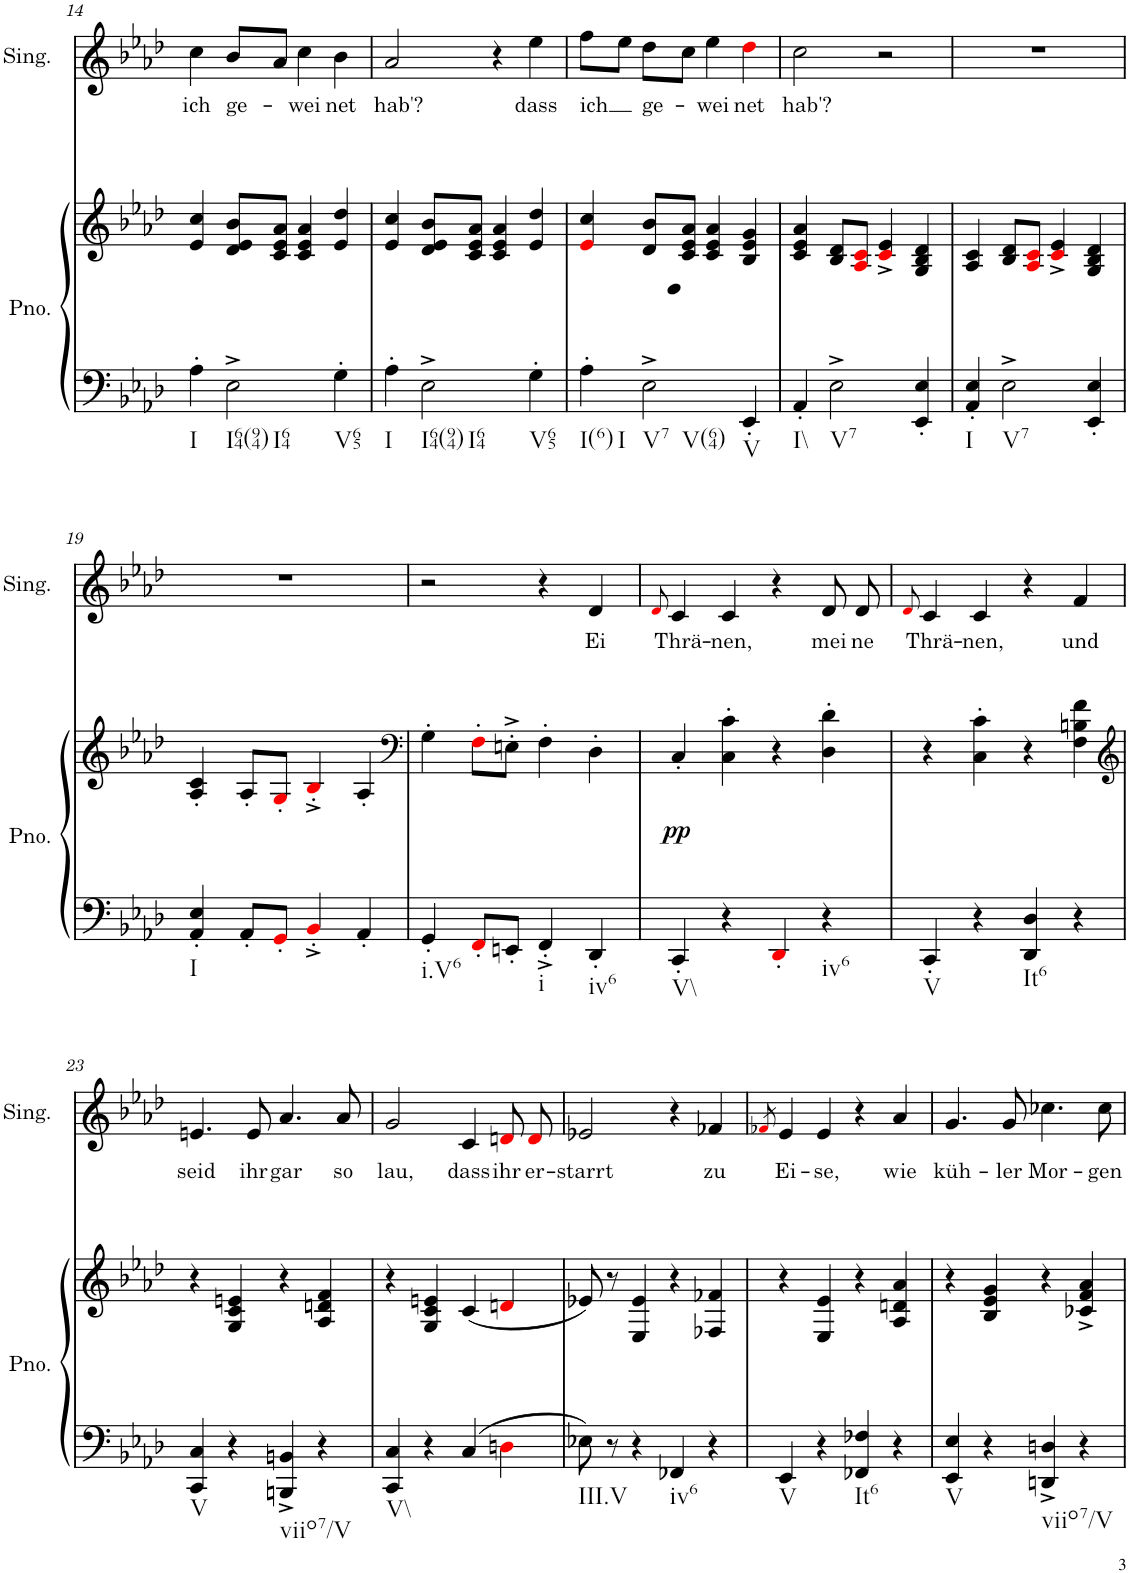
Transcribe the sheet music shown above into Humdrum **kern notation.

**kern	**kern	**dynam	**kern	**text
*part2	*part2	*part2	*part1	*part1
*staff3	*staff2	*staff2/3	*staff1	*staff1
*I"Pianoforte	*	*	*I"Singstimme	*
*I'Pno.	*	*	*I'Sing.	*
!!LO:PB:g=z
*clefF4	*clefG2	*	*clefG2	*
*k[b-e-a-d-]	*k[b-e-a-d-]	*	*k[b-e-a-d-]	*
*M2/2	*M2/2	*	*M2/2	*
*met(c|)	*met(c|)	*	*met(c|)	*
=14	=14	=14	=14	=14
!LO:TX:b:t=I	!	!	!	!
!	!	!	!	!LO:LY:b
4A-'\	4e-/ 4cc/	.	4cc\	-ich
!LO:TX:b:t=I64(94)	!	!	!	!
!LO:TX:b:t=I64	!	!	!	!
!	!	!	!	!LO:LY:b
2E-^\	8d-/ 8e-/ 8b-/L	.	8b-/L	ge-
.	8c/ 8e-/ 8a-/J	.	8a-/J	.
!	!	!	!	!LO:LY:b
.	4c/ 4e-/ 4a-/	.	4cc\	wei-
!LO:TX:b:t=V65	!	!	!	!
!	!	!	!	!LO:LY:b
4G'\	4e-/ 4dd-/	.	4b-\	-net
=15	=15	=15	=15	=15
!LO:TX:b:t=I	!	!	!	!
!	!	!	!	!LO:LY:b
4A-'\	4e-/ 4cc/	.	2a-/	hab'?
!LO:TX:b:t=I64(94)	!	!	!	!
!LO:TX:b:t=I64	!	!	!	!
2E-^\	8d-/ 8e-/ 8b-/L	.	.	.
.	8c/ 8e-/ 8a-/J	.	.	.
.	4c/ 4e-/ 4a-/	.	4r	.
!LO:TX:b:t=V65	!	!	!	!
!	!	!	!	!LO:LY:b
4G'\	4e-/ 4dd-/	.	4ee-\	dass
=16	=16	=16	=16	=16
!LO:TX:b:t=I(6)	!	!	!	!
!LO:TX:b:t=I	!	!	!	!
!	!	!	!	!LO:LY:b
4A-'\	4e-i/ 4cc/	.	8ff\L	ich
.	.	.	8ee-\J	.
!LO:TX:b:t=V7	!	!	!	!
!LO:TX:b:t=V(64)	!	!	!	!
!	!	!	!	!LO:LY:b
2E-^\	8d-/ 8e-/ 8b-/L	.	8dd-\L	ge-
.	8c/ 8e-/ 8a-/J	.	8cc\J	.
!	!	!	!	!LO:LY:b
.	4c/ 4e-/ 4a-/	.	4ee-\	-wei-
!LO:TX:b:t=V	!	!	!	!
!	!	!	!	!LO:LY:b
4EE-'/	4B-/ 4e-/ 4g/	.	4dd-i\	-net
=17	=17	=17	=17	=17
!LO:TX:b:t=I\\	!	!	!	!
!	!	!	!	!LO:LY:b
4AA-'/	4c/ 4e-/ 4a-/	.	2cc\	hab'?
!LO:TX:b:t=V7	!	!	!	!
2E-^\	8B-/ 8d-/L	.	.	.
.	8A-i/ 8ci/J	.	.	.
.	4ci/^ 4e-/^	.	2r	.
4EE-/' 4E-/'	4G/ 4B-/ 4d-/	.	.	.
=18	=18	=18	=18	=18
!LO:TX:b:t=I	!	!	!	!
4AA-/' 4E-/'	4A-/ 4c/	.	1r	.
!LO:TX:b:t=V7	!	!	!	!
2E-^\	8B-/ 8d-/L	.	.	.
.	8A-i/ 8ci/J	.	.	.
.	4ci/^ 4e-/^	.	.	.
4EE-/' 4E-/'	4G/ 4B-/ 4d-/	.	.	.
!!LO:LB:g=z
=19	=19	=19	=19	=19
!LO:TX:b:t=I	!	!	!	!
4AA-/' 4E-/'	4A-/' 4c/'	.	1r	.
8AA-'/L	8A-'/L	.	.	.
8GG'i/J	8G'i/J	.	.	.
4BB-'^i/	4B-'^i/	.	.	.
4AA-'/	4A-'/	.	.	.
=20	=20	=20	=20	=20
*	*clefF4	*	*	*
!LO:TX:b:t=i.V6	!	!	!	!
4GG'/	4G'\	.	2r	.
8FF'i/L	8F'i\L	.	.	.
8EEn'/J	8En'^\J	.	.	.
!LO:TX:b:t=i	!	!	!	!
4FF'^/	4F'\	.	4r	.
!LO:TX:b:t=iv6	!	!	!	!
!	!	!	!	!LO:LY:b
4DD-'/	4D-'\	.	4d-/	Ei
=21	=21	=21	=21	=21
.	.	.	8qd-i/	.
!LO:TX:b:t=V\\	!	!	!	!
!	!	!LO:DY:b	!	!LO:LY:b
4CC'/	4C'/	pp	4c/	Thrä-
!	!	!	!	!LO:LY:b
4r	4C\' 4c\'	.	4c/	-nen,
4DD-'i/	4r	.	4r	.
!LO:TX:b:t=iv6	!	!	!	!
!	!	!	!	!LO:LY:b
4r	4D-\' 4d-\'	.	8d-/	mei-
!	!	!	!	!LO:LY:b
.	.	.	8d-/	-ne
=22	=22	=22	=22	=22
.	.	.	8qd-i/	.
!LO:TX:b:t=V	!	!	!	!
!	!	!	!	!LO:LY:b
4CC'/	4r	.	4c/	Thrä-
!	!	!	!	!LO:LY:b
4r	4C\' 4c\'	.	4c/	-nen,
!LO:TX:b:t=It6	!	!	!	!
4DD-/ 4D-/	4r	.	4r	.
!	!	!	!	!LO:LY:b
4r	4F\ 4Bn\ 4f\	.	4f/	und
!!LO:LB:g=z
=23	=23	=23	=23	=23
*	*clefG2	*	*	*
!LO:TX:b:t=V	!	!	!	!
!	!	!	!	!LO:LY:b
4CC/ 4C/	4r	.	4.en/	seid
4r	4G/ 4c/ 4en/	.	.	.
!	!	!	!	!LO:LY:b
.	.	.	8e/	ihr
!LO:TX:b:t=viio7/V	!	!	!	!
!	!	!	!	!LO:LY:b
4BBBn/^ 4BBn/^	4r	.	4.a-/	gar
4r	4A-/ 4dn/ 4f/	.	.	.
!	!	!	!	!LO:LY:b
.	.	.	8a-/	so
=24	=24	=24	=24	=24
!LO:TX:b:t=V\\	!	!	!	!
!	!	!	!	!LO:LY:b
4CC/ 4C/	4r	.	2g/	lau,
4r	4G/ 4c/ 4en/	.	.	.
!	!	!	!	!LO:LY:b
4C/	(4c/	.	4c/	dass
!	!	!	!	!LO:LY:b
4Dni\	4dni/	.	8dni/	ihr
!	!	!	!	!LO:LY:b
.	.	.	8di/	er-
=25	=25	=25	=25	=25
!LO:TX:b:t=III.V	!	!	!	!
!	!	!	!	!LO:LY:b
8E-X\	8e-X/)	.	2e-X/	-starrt
8r	8r	.	.	.
4r	4E-/ 4e-/	.	.	.
!LO:TX:b:t=iv6	!	!	!	!
4FF-X/	4r	.	4r	.
!	!	!	!	!LO:LY:b
4r	4F-X/ 4f-X/	.	4f-X/	zu
=26	=26	=26	=26	=26
.	.	.	8qf-Xi/	.
!LO:TX:b:t=V	!	!	!	!
!	!	!	!	!LO:LY:b
4EE-/	4r	.	4e-/	Ei-
!	!	!	!	!LO:LY:b
4r	4E-/ 4e-/	.	4e-/	-se,
!LO:TX:b:t=It6	!	!	!	!
4FF-X/ 4F-X/	4r	.	4r	.
!	!	!	!	!LO:LY:b
4r	4A-/ 4dn/ 4a-/	.	4a-/	wie
=27	=27	=27	=27	=27
!LO:TX:b:t=V	!	!	!	!
!	!	!	!	!LO:LY:b
4EE-/ 4E-/	4r	.	4.g/	küh-
4r	4B-/ 4e-/ 4g/	.	.	.
!	!	!	!	!LO:LY:b
.	.	.	8g/	-ler
!LO:TX:b:t=viio7/V	!	!	!	!
!	!	!	!	!LO:LY:b
4DDn/^ 4Dn/^	4r	.	4.cc-X\	Mor-
4r	4c-X/^ 4f/^ 4a-/^	.	.	.
!	!	!	!	!LO:LY:b
.	.	.	8cc-\	-gen-
=	=	=	=	=
*-	*-	*-	*-	*-
